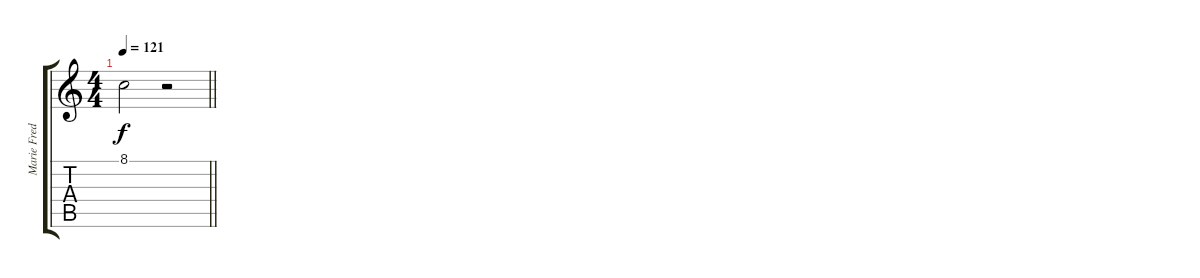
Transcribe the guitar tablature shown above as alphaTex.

\track ("Marie Fredriksson" "Marie Fred") {instrument altosax}
\staff {score tabs}
\tuning (E4 B3 G3 D3 A2 E2) {hide}
\ts (4 4)
\tempo 121
\clef g2
\barLineRight lightlight
\ks c
8.1{t}.2{dy f} r.2
